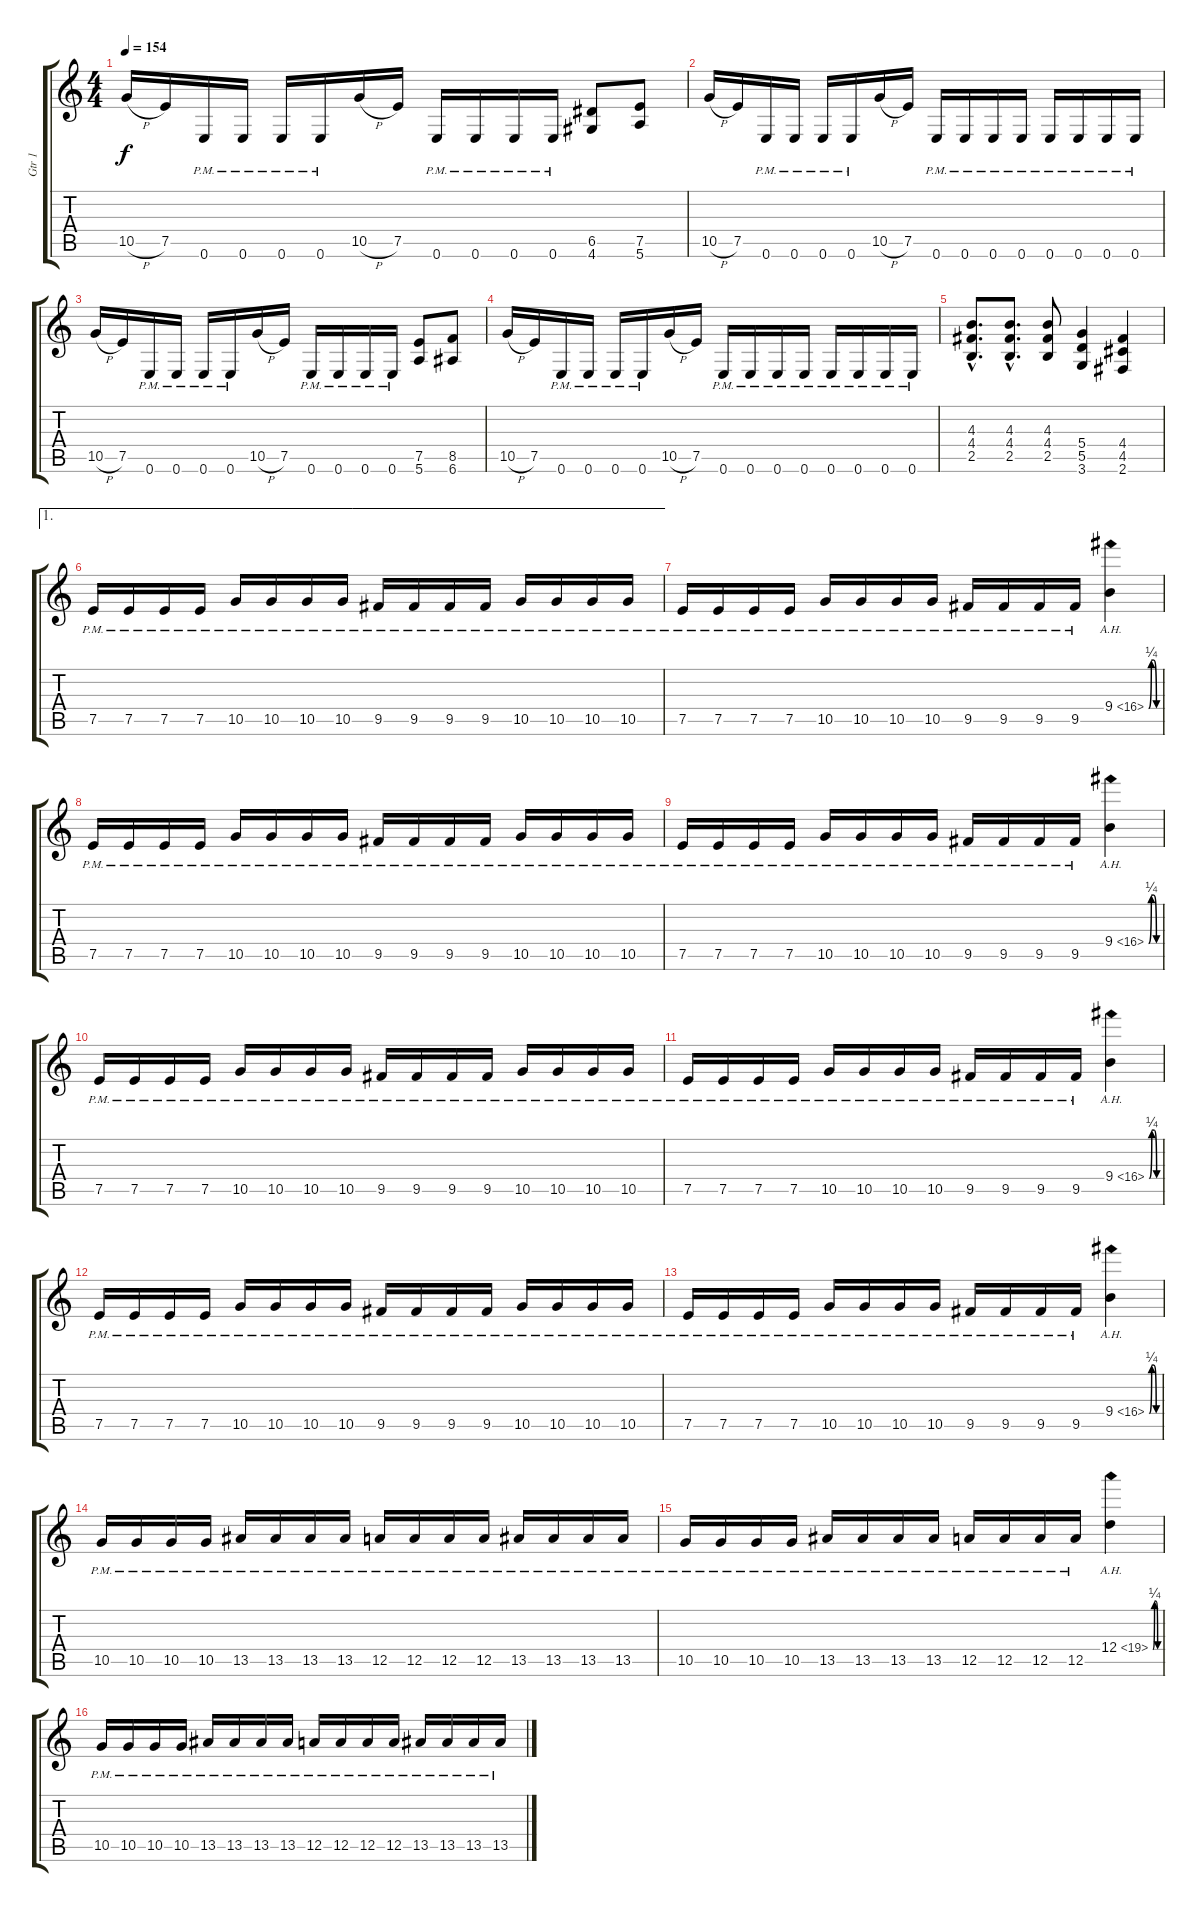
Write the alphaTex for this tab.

\track ("Gtr 1" "Gtr 1") {instrument overdrivenguitar}
\staff {score tabs}
\tuning (E4 B3 G3 D3 A2 E2) {hide}
\ts (4 4)
\tempo 154
\clef g2
\ks c
10.5{h}.16{dy f} 7.5.16 0.6{pm}.16 0.6{pm}.16 0.6{pm}.16 0.6{pm}.16 10.5{h}.16 7.5.16 0.6{pm}.16 0.6{pm}.16 0.6{pm}.16 0.6{pm}.16 (6.5 4.6).8 (7.5 5.6).8 |
10.5{h}.16 7.5.16 0.6{pm}.16 0.6{pm}.16 0.6{pm}.16 0.6{pm}.16 10.5{h}.16 7.5.16 0.6{pm}.16 0.6{pm}.16 0.6{pm}.16 0.6{pm}.16 0.6{pm}.16 0.6{pm}.16 0.6{pm}.16 0.6{pm}.16 |
10.5{h}.16 7.5.16 0.6{pm}.16 0.6{pm}.16 0.6{pm}.16 0.6{pm}.16 10.5{h}.16 7.5.16 0.6{pm}.16 0.6{pm}.16 0.6{pm}.16 0.6{pm}.16 (7.5 5.6).8 (8.5 6.6).8 |
10.5{h}.16 7.5.16 0.6{pm}.16 0.6{pm}.16 0.6{pm}.16 0.6{pm}.16 10.5{h}.16 7.5.16 0.6{pm}.16 0.6{pm}.16 0.6{pm}.16 0.6{pm}.16 0.6{pm}.16 0.6{pm}.16 0.6{pm}.16 0.6{pm}.16 |
(4.3{hac} 4.4{hac} 2.5{hac}).8{d} (4.3{hac} 4.4{hac} 2.5{hac}).8{d} (4.3 4.4 2.5).8 (5.4 5.5 3.6).4 (4.4 4.5 2.6).4 |
\ae 1
7.5{pm}.16 7.5{pm}.16 7.5{pm}.16 7.5{pm}.16 10.5{pm}.16 10.5{pm}.16 10.5{pm}.16 10.5{pm}.16 9.5{pm}.16 9.5{pm}.16 9.5{pm}.16 9.5{pm}.16 10.5{pm}.16 10.5{pm}.16 10.5{pm}.16 10.5{pm}.16 |
7.5{pm}.16 7.5{pm}.16 7.5{pm}.16 7.5{pm}.16 10.5{pm}.16 10.5{pm}.16 10.5{pm}.16 10.5{pm}.16 9.5{pm}.16 9.5{pm}.16 9.5{pm}.16 9.5{pm}.16 9.4{be (custom 0 0 15 1 30 1 45 0 60 0) ah 7}.4 |
7.5{pm}.16 7.5{pm}.16 7.5{pm}.16 7.5{pm}.16 10.5{pm}.16 10.5{pm}.16 10.5{pm}.16 10.5{pm}.16 9.5{pm}.16 9.5{pm}.16 9.5{pm}.16 9.5{pm}.16 10.5{pm}.16 10.5{pm}.16 10.5{pm}.16 10.5{pm}.16 |
7.5{pm}.16 7.5{pm}.16 7.5{pm}.16 7.5{pm}.16 10.5{pm}.16 10.5{pm}.16 10.5{pm}.16 10.5{pm}.16 9.5{pm}.16 9.5{pm}.16 9.5{pm}.16 9.5{pm}.16 9.4{be (custom 0 0 15 1 30 1 45 0 60 0) ah 7}.4 |
7.5{pm}.16 7.5{pm}.16 7.5{pm}.16 7.5{pm}.16 10.5{pm}.16 10.5{pm}.16 10.5{pm}.16 10.5{pm}.16 9.5{pm}.16 9.5{pm}.16 9.5{pm}.16 9.5{pm}.16 10.5{pm}.16 10.5{pm}.16 10.5{pm}.16 10.5{pm}.16 |
7.5{pm}.16 7.5{pm}.16 7.5{pm}.16 7.5{pm}.16 10.5{pm}.16 10.5{pm}.16 10.5{pm}.16 10.5{pm}.16 9.5{pm}.16 9.5{pm}.16 9.5{pm}.16 9.5{pm}.16 9.4{be (custom 0 0 15 1 30 1 45 0 60 0) ah 7}.4 |
7.5{pm}.16 7.5{pm}.16 7.5{pm}.16 7.5{pm}.16 10.5{pm}.16 10.5{pm}.16 10.5{pm}.16 10.5{pm}.16 9.5{pm}.16 9.5{pm}.16 9.5{pm}.16 9.5{pm}.16 10.5{pm}.16 10.5{pm}.16 10.5{pm}.16 10.5{pm}.16 |
7.5{pm}.16 7.5{pm}.16 7.5{pm}.16 7.5{pm}.16 10.5{pm}.16 10.5{pm}.16 10.5{pm}.16 10.5{pm}.16 9.5{pm}.16 9.5{pm}.16 9.5{pm}.16 9.5{pm}.16 9.4{be (custom 0 0 15 1 30 1 45 0 60 0) ah 7}.4 |
10.5{pm}.16 10.5{pm}.16 10.5{pm}.16 10.5{pm}.16 13.5{pm}.16 13.5{pm}.16 13.5{pm}.16 13.5{pm}.16 12.5{pm}.16 12.5{pm}.16 12.5{pm}.16 12.5{pm}.16 13.5{pm}.16 13.5{pm}.16 13.5{pm}.16 13.5{pm}.16 |
10.5{pm}.16 10.5{pm}.16 10.5{pm}.16 10.5{pm}.16 13.5{pm}.16 13.5{pm}.16 13.5{pm}.16 13.5{pm}.16 12.5{pm}.16 12.5{pm}.16 12.5{pm}.16 12.5{pm}.16 12.4{be (custom 0 0 15 1 30 1 45 0 60 0) ah 7}.4 |
10.5{pm}.16 10.5{pm}.16 10.5{pm}.16 10.5{pm}.16 13.5{pm}.16 13.5{pm}.16 13.5{pm}.16 13.5{pm}.16 12.5{pm}.16 12.5{pm}.16 12.5{pm}.16 12.5{pm}.16 13.5{pm}.16 13.5{pm}.16 13.5{pm}.16 13.5{pm}.16
